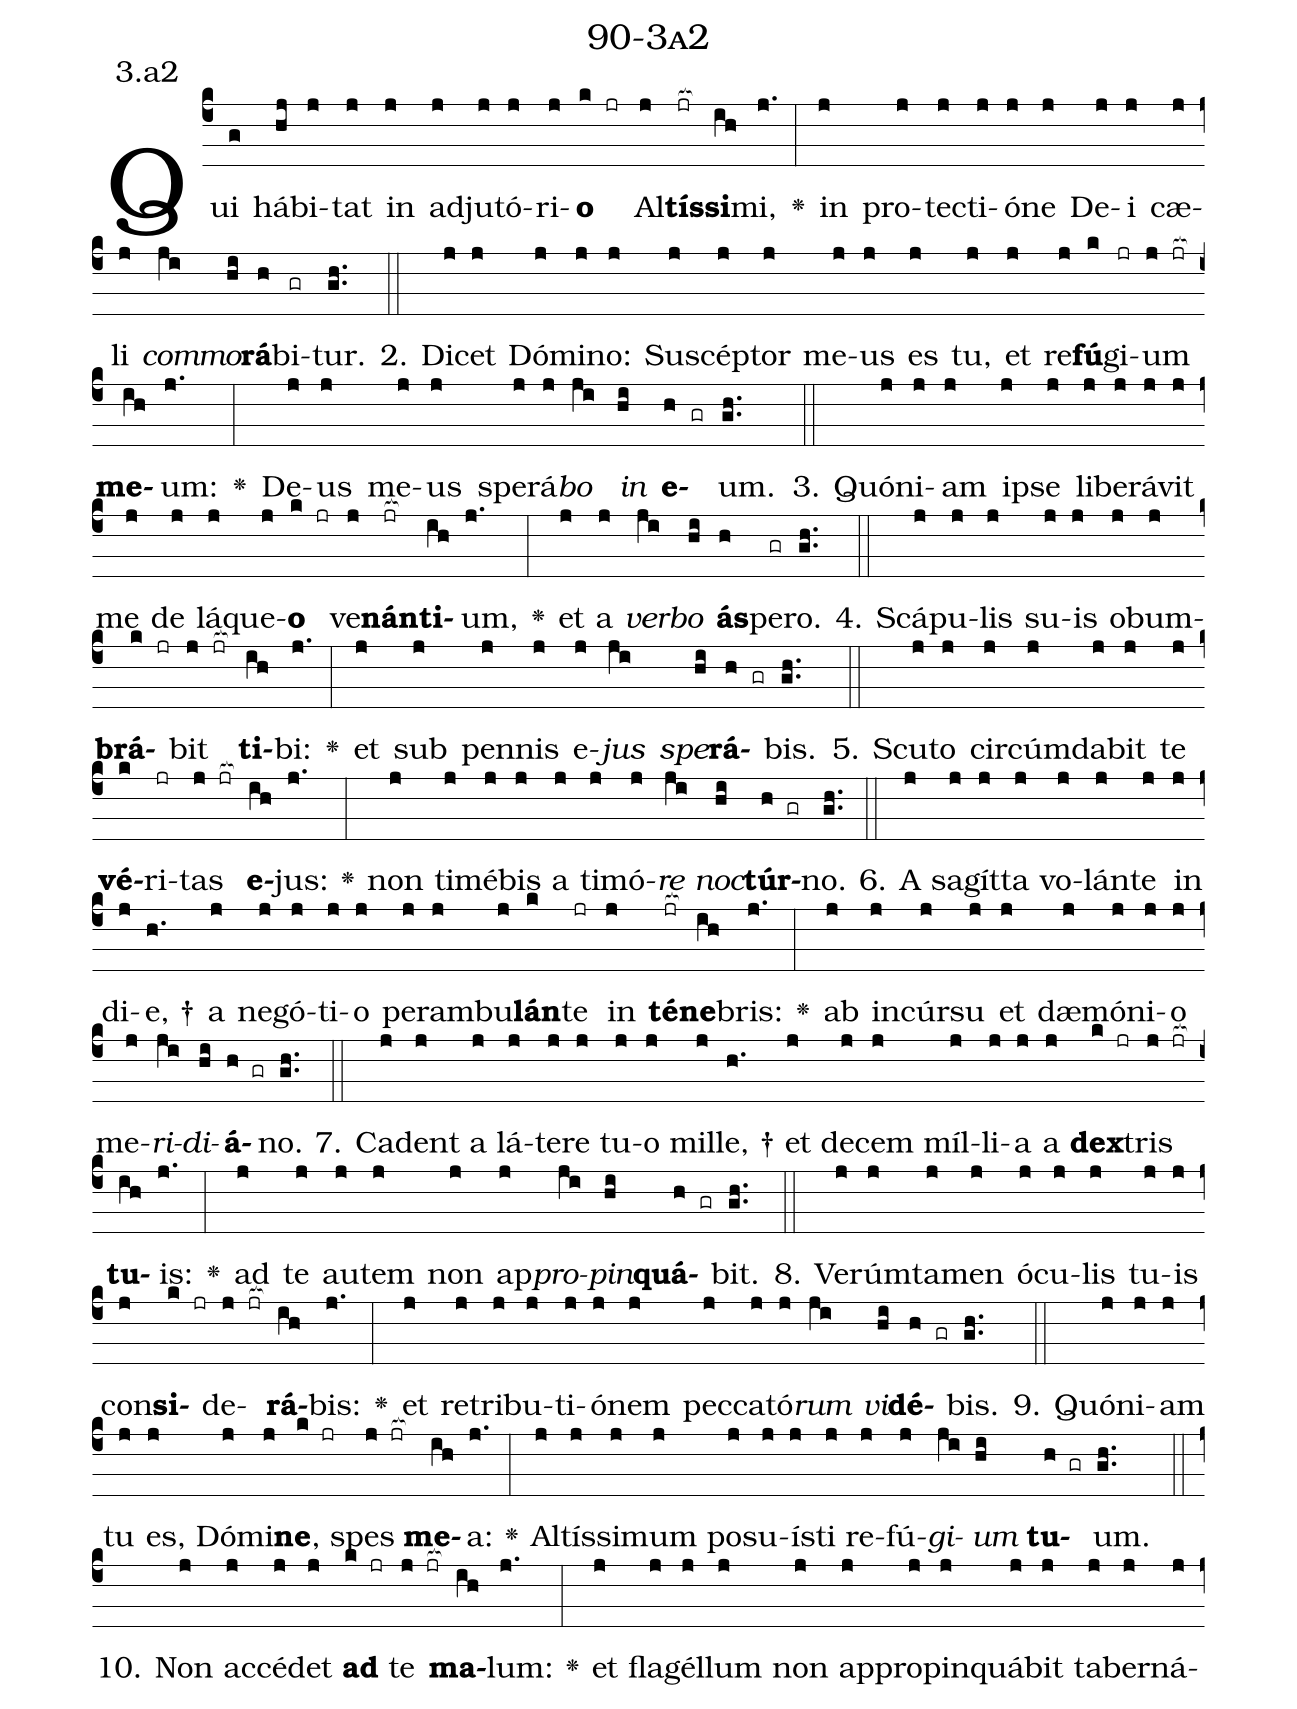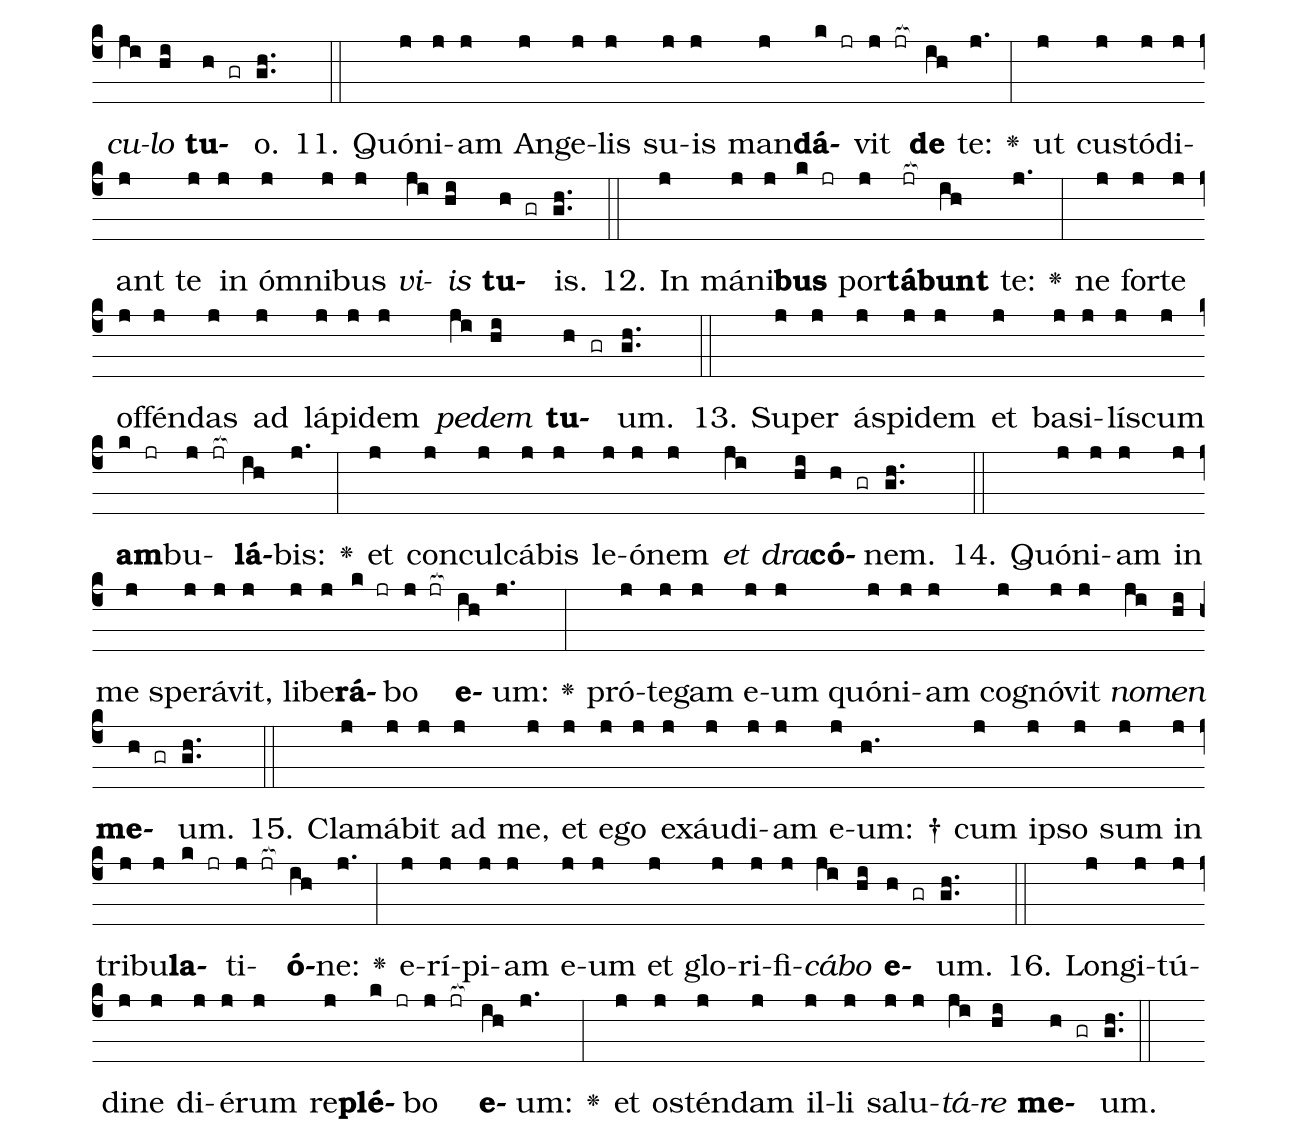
name: 90-3a2;
annotation: 3.a2;
%%
(c4)Qui(g) há(hj)bi(j)tat(j) in(j) ad(j)ju(j)tó(j)ri(j)<b>o</b>(k jr) Al(j)<b>tís</b>(jr[ocb:1{])<b>si</b>(ih[ocb:0}])mi,(j.) <v>\greheightstar</v>(:) in(j) pro(j)tec(j)ti(j)ó(j)ne(j) De(j)i(j) cæ(j)li(j) <i>com</i>(ji)<i>mo</i>(hi)<b>rá</b>(h)bi(gr)tur.(gh..) (::)
2. Di(j)cet(j) Dó(j)mi(j)no:(j) Su(j)scép(j)tor(j) me(j)us(j) es(j) tu,(j) et(j) re(j)<b>fú</b>(k)gi(jr)um(j jr[ocb:1{]) <b>me</b>(ih[ocb:0}])um:(j.) <v>\greheightstar</v>(:) De(j)us(j) me(j)us(j) spe(j)rá(j)<i>bo</i>(ji) <i>in</i>(hi) <b>e</b>(h gr)um.(gh..) (::)
3. Quón(j)i(j)am(j) ip(j)se(j) li(j)be(j)rá(j)vit(j) me(j) de(j) lá(j)que(j)<b>o</b>(k jr) ve(j)<b>nán</b>(jr[ocb:1{])<b>ti</b>(ih[ocb:0}])um,(j.) <v>\greheightstar</v>(:) et(j) a(j) <i>ver</i>(ji)<i>bo</i>(hi) <b>ás</b>(h)pe(gr)ro.(gh..) (::)
4. Scá(j)pu(j)lis(j) su(j)is(j) ob(j)um(j)<b>brá</b>(k jr)bit(j jr[ocb:1{]) <b>ti</b>(ih[ocb:0}])bi:(j.) <v>\greheightstar</v>(:) et(j) sub(j) pen(j)nis(j) e(j)<i>jus</i>(ji) <i>spe</i>(hi)<b>rá</b>(h gr)bis.(gh..) (::)
5. Scu(j)to(j) cir(j)cúm(j)da(j)bit(j) te(j) <b>vé</b>(k)ri(jr)tas(j jr[ocb:1{]) <b>e</b>(ih[ocb:0}])jus:(j.) <v>\greheightstar</v>(:) non(j) ti(j)mé(j)bis(j) a(j) ti(j)mó(j)<i>re</i>(ji) <i>noc</i>(hi)<b>túr</b>(h gr)no.(gh..) (::)
6. A(j) sa(j)gít(j)ta(j) vo(j)lán(j)te(j) in(j) di(j)e, †(h.) a(j) neg(j)ó(j)ti(j)o(j) per(j)am(j)bu(j)<b>lán</b>(k)te(jr) in(j) <b>té</b>(jr[ocb:1{])<b>ne</b>(ih[ocb:0}])bris:(j.) <v>\greheightstar</v>(:) ab(j) in(j)cúr(j)su(j) et(j) dæ(j)mó(j)ni(j)o(j) me(j)<i>ri</i>(ji)<i>di</i>(hi)<b>á</b>(h gr)no.(gh..) (::)
7. Ca(j)dent(j) a(j) lá(j)te(j)re(j) tu(j)o(j) mil(j)le, †(h.) et(j) de(j)cem(j) míl(j)li(j)a(j) a(j) <b>dex</b>(k jr)tris(j jr[ocb:1{]) <b>tu</b>(ih[ocb:0}])is:(j.) <v>\greheightstar</v>(:) ad(j) te(j) au(j)tem(j) non(j) ap(j)<i>pro</i>(ji)<i>pin</i>(hi)<b>quá</b>(h gr)bit.(gh..) (::)
8. Ve(j)rúm(j)ta(j)men(j) ó(j)cu(j)lis(j) tu(j)is(j) con(j)<b>si</b>(k jr)de(j jr[ocb:1{])<b>rá</b>(ih[ocb:0}])bis:(j.) <v>\greheightstar</v>(:) et(j) re(j)tri(j)bu(j)ti(j)ó(j)nem(j) pec(j)ca(j)tó(j)<i>rum</i>(ji) <i>vi</i>(hi)<b>dé</b>(h gr)bis.(gh..) (::)
9. Quón(j)i(j)am(j) tu(j) es,(j) Dó(j)mi(j)<b>ne</b>,(k jr) spes(j jr[ocb:1{]) <b>me</b>(ih[ocb:0}])a:(j.) <v>\greheightstar</v>(:) Al(j)tís(j)si(j)mum(j) po(j)su(j)ís(j)ti(j) re(j)fú(j)<i>gi</i>(ji)<i>um</i>(hi) <b>tu</b>(h gr)um.(gh..) (::)
10. Non(j) ac(j)cé(j)det(j) <b>ad</b>(k jr) te(j jr[ocb:1{]) <b>ma</b>(ih[ocb:0}])lum:(j.) <v>\greheightstar</v>(:) et(j) fla(j)gél(j)lum(j) non(j) ap(j)pro(j)pin(j)quá(j)bit(j) ta(j)ber(j)ná(j)<i>cu</i>(ji)<i>lo</i>(hi) <b>tu</b>(h gr)o.(gh..) (::)
11. Quón(j)i(j)am(j) An(j)ge(j)lis(j) su(j)is(j) man(j)<b>dá</b>(k jr)vit(j jr[ocb:1{]) <b>de</b>(ih[ocb:0}]) te:(j.) <v>\greheightstar</v>(:) ut(j) cus(j)tó(j)di(j)ant(j) te(j) in(j) óm(j)ni(j)bus(j) <i>vi</i>(ji)<i>is</i>(hi) <b>tu</b>(h gr)is.(gh..) (::)
12. In(j) má(j)ni(j)<b>bus</b>(k jr) por(j)<b>tá</b>(jr[ocb:1{])<b>bunt</b>(ih[ocb:0}]) te:(j.) <v>\greheightstar</v>(:) ne(j) for(j)te(j) of(j)fén(j)das(j) ad(j) lá(j)pi(j)dem(j) <i>pe</i>(ji)<i>dem</i>(hi) <b>tu</b>(h gr)um.(gh..) (::)
13. Su(j)per(j) ás(j)pi(j)dem(j) et(j) ba(j)si(j)lís(j)cum(j) <b>am</b>(k jr)bu(j jr[ocb:1{])<b>lá</b>(ih[ocb:0}])bis:(j.) <v>\greheightstar</v>(:) et(j) con(j)cul(j)cá(j)bis(j) le(j)ó(j)nem(j) <i>et</i>(ji) <i>dra</i>(hi)<b>có</b>(h gr)nem.(gh..) (::)
14. Quón(j)i(j)am(j) in(j) me(j) spe(j)rá(j)vit,(j) li(j)be(j)<b>rá</b>(k jr)bo(j jr[ocb:1{]) <b>e</b>(ih[ocb:0}])um:(j.) <v>\greheightstar</v>(:) pró(j)te(j)gam(j) e(j)um(j) quón(j)i(j)am(j) co(j)gnó(j)vit(j) <i>no</i>(ji)<i>men</i>(hi) <b>me</b>(h gr)um.(gh..) (::)
15. Cla(j)má(j)bit(j) ad(j) me,(j) et(j) e(j)go(j) ex(j)áu(j)di(j)am(j) e(j)um: †(h.) cum(j) ip(j)so(j) sum(j) in(j) tri(j)bu(j)<b>la</b>(k jr)ti(j jr[ocb:1{])<b>ó</b>(ih[ocb:0}])ne:(j.) <v>\greheightstar</v>(:) e(j)rí(j)pi(j)am(j) e(j)um(j) et(j) glo(j)ri(j)fi(j)<i>cá</i>(ji)<i>bo</i>(hi) <b>e</b>(h gr)um.(gh..) (::)
16. Lon(j)gi(j)tú(j)di(j)ne(j) di(j)é(j)rum(j) re(j)<b>plé</b>(k jr)bo(j jr[ocb:1{]) <b>e</b>(ih[ocb:0}])um:(j.) <v>\greheightstar</v>(:) et(j) os(j)tén(j)dam(j) il(j)li(j) sa(j)lu(j)<i>tá</i>(ji)<i>re</i>(hi) <b>me</b>(h gr)um.(gh..) (::)
